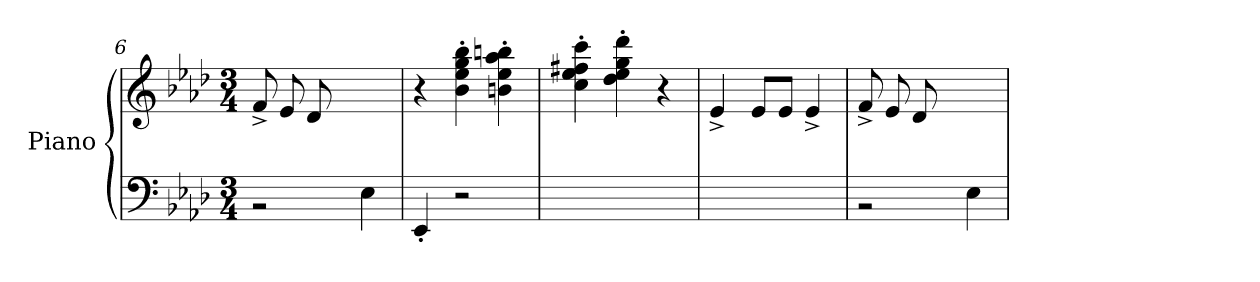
**kern	**kern
*part1	*part1
*staff2	*staff1
*I"Piano	*
*I'Pno.	*
*clefF4	*clefG2
*k[b-e-a-d-]	*k[b-e-a-d-]
*M3/4	*M3/4
=6	=6
*^	*
4.ryy	2r	8f^/L
.	.	8e-/
.	.	8d-/
8B-/J	.	8ryy
4ryy	4E-\	4ryy
*v	*v	*
=7	=7
4EE-'/	4r
2r	4b-\' 4ee-\' 4gg\' 4bb-\'
.	4bn\' 4ee-\' 4aa-\' 4bbn\'
=8	=8
2.ryy	4cc\' 4ee-\' 4ff#X\' 4ccc\'
.	4dd-\' 4ee-\' 4gg\' 4ddd-\'
.	4r
!!LO:LB:g=z
=9	=9
2.ryy	(>4e-^/
.	8e-/L
.	8e-/J
.	4e-^/
=10	=10
*^	*
4.ryy	2r	8f^/L
.	.	8e-/
.	.	8d-/
8B-/J	.	8ryy
4ryy	4E-\)	4ryy
*v	*v	*
=	=
*-	*-
